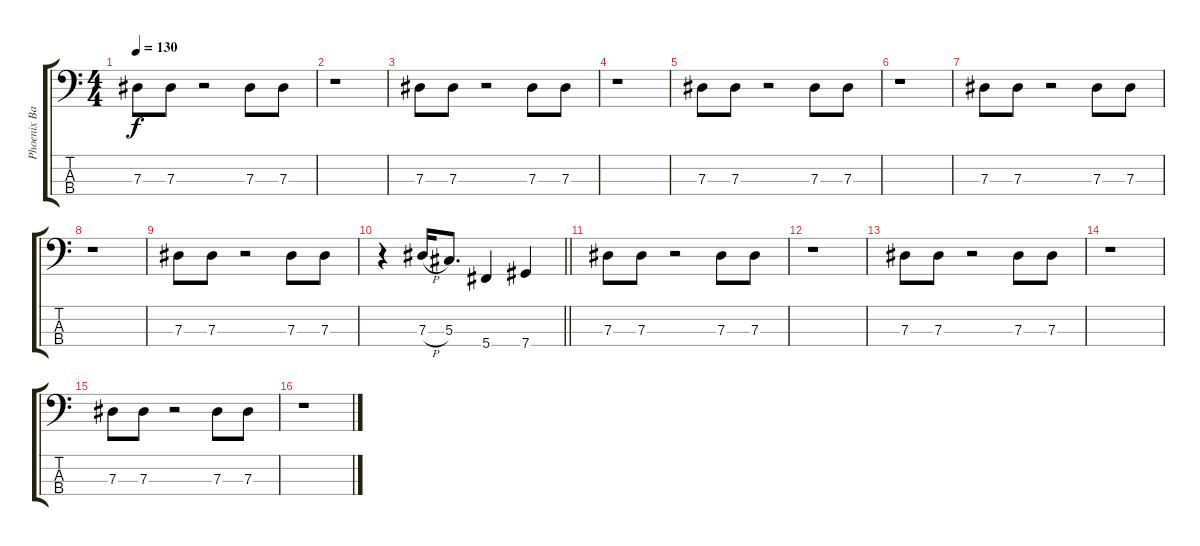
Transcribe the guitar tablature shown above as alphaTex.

\track ("Phoenix Bass2" "Phoenix Ba") {instrument electricbasspick}
\staff {score tabs}
\tuning (Gb2 Db2 Ab1 Db1) {hide}
\ts (4 4)
\tempo 130
\clef f4
\ks c
7.3.8{dy f} 7.3.8 r.2 7.3.8 7.3.8 |
r.1 |
7.3.8 7.3.8 r.2 7.3.8 7.3.8 |
r.1 |
7.3.8 7.3.8 r.2 7.3.8 7.3.8 |
r.1 |
7.3.8 7.3.8 r.2 7.3.8 7.3.8 |
r.1 |
7.3.8 7.3.8 r.2 7.3.8 7.3.8 |
\barLineRight lightlight
r.4 7.3{h}.16 5.3.8{d} 5.4.4 7.4.4 |
7.3.8 7.3.8 r.2 7.3.8 7.3.8 |
r.1 |
7.3.8 7.3.8 r.2 7.3.8 7.3.8 |
r.1 |
7.3.8 7.3.8 r.2 7.3.8 7.3.8 |
r.1
